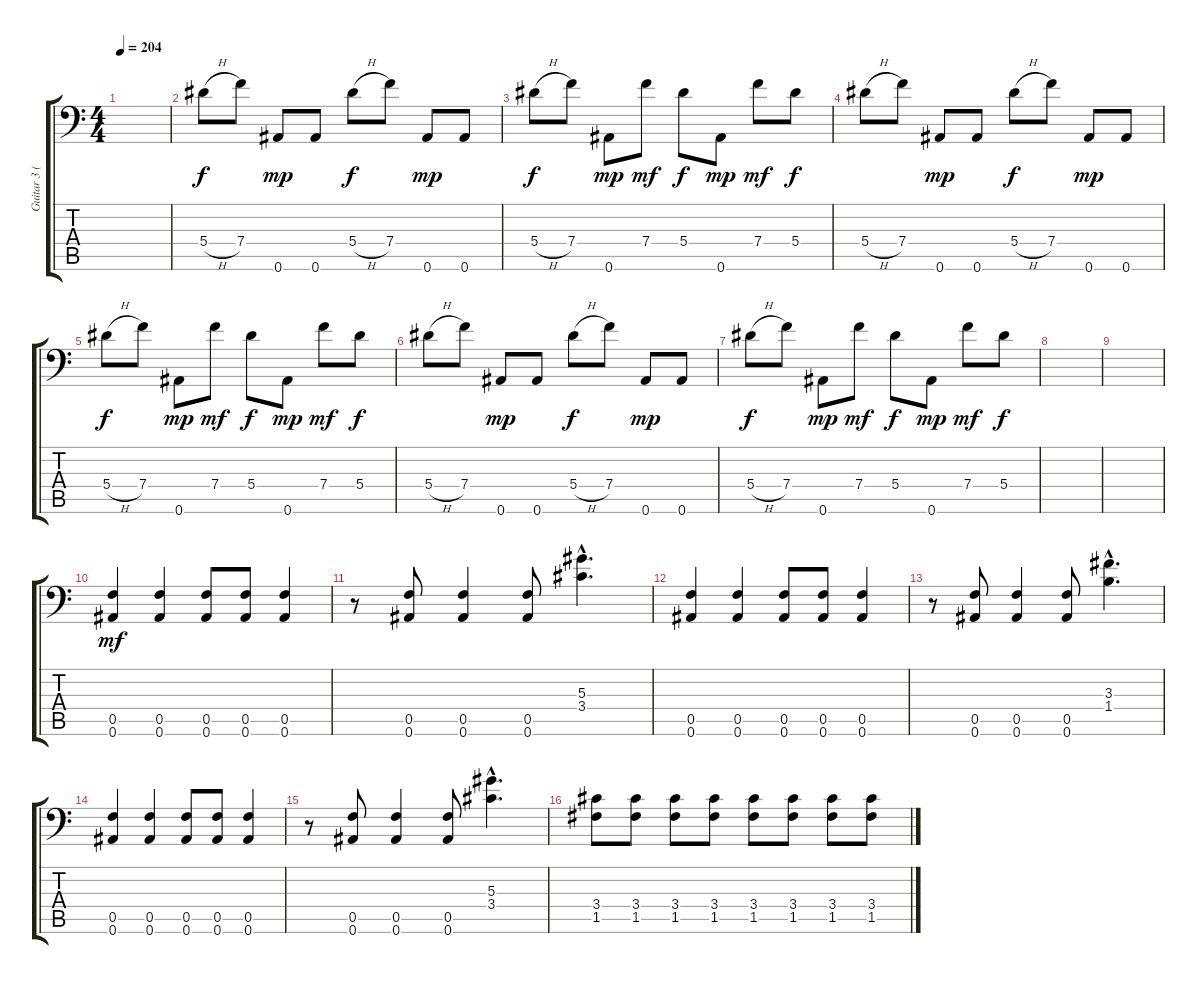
\track ("Guitar 3 (Rhytm)" "Guitar 3 (") {instrument distortionguitar}
\staff {score tabs}
\tuning (C4 G3 Eb3 Bb2 F2 Bb1) {hide}
\ts (4 4)
\tempo 204
\clef f4
\ks c
|
5.4{h}.8 7.4.8 0.6.8{dy mp} 0.6.8 5.4{h}.8{dy f} 7.4.8 0.6.8{dy mp} 0.6.8 |
5.4{h}.8{dy f} 7.4.8 0.6.8{dy mp} 7.4.8{dy mf} 5.4.8{dy f} 0.6.8{dy mp} 7.4.8{dy mf} 5.4.8{dy f} |
5.4{h}.8 7.4.8 0.6.8{dy mp} 0.6.8 5.4{h}.8{dy f} 7.4.8 0.6.8{dy mp} 0.6.8 |
5.4{h}.8{dy f} 7.4.8 0.6.8{dy mp} 7.4.8{dy mf} 5.4.8{dy f} 0.6.8{dy mp} 7.4.8{dy mf} 5.4.8{dy f} |
5.4{h}.8 7.4.8 0.6.8{dy mp} 0.6.8 5.4{h}.8{dy f} 7.4.8 0.6.8{dy mp} 0.6.8 |
5.4{h}.8{dy f} 7.4.8 0.6.8{dy mp} 7.4.8{dy mf} 5.4.8{dy f} 0.6.8{dy mp} 7.4.8{dy mf} 5.4.8{dy f} |
|
|
(0.5 0.6).4{dy mf} (0.5 0.6).4 (0.5 0.6).8 (0.5 0.6).8 (0.5 0.6).4 |
r.8 (0.5 0.6).8 (0.5 0.6).4 (0.5 0.6).8 (5.3{hac} 3.4{hac}).4{d} |
(0.5 0.6).4 (0.5 0.6).4 (0.5 0.6).8 (0.5 0.6).8 (0.5 0.6).4 |
r.8 (0.5 0.6).8 (0.5 0.6).4 (0.5 0.6).8 (3.3{hac} 1.4{hac}).4{d} |
(0.5 0.6).4 (0.5 0.6).4 (0.5 0.6).8 (0.5 0.6).8 (0.5 0.6).4 |
r.8 (0.5 0.6).8 (0.5 0.6).4 (0.5 0.6).8 (5.3{hac} 3.4{hac}).4{d} |
(3.4 1.5).8 (3.4 1.5).8 (3.4 1.5).8 (3.4 1.5).8 (3.4 1.5).8 (3.4 1.5).8 (3.4 1.5).8 (3.4 1.5).8
